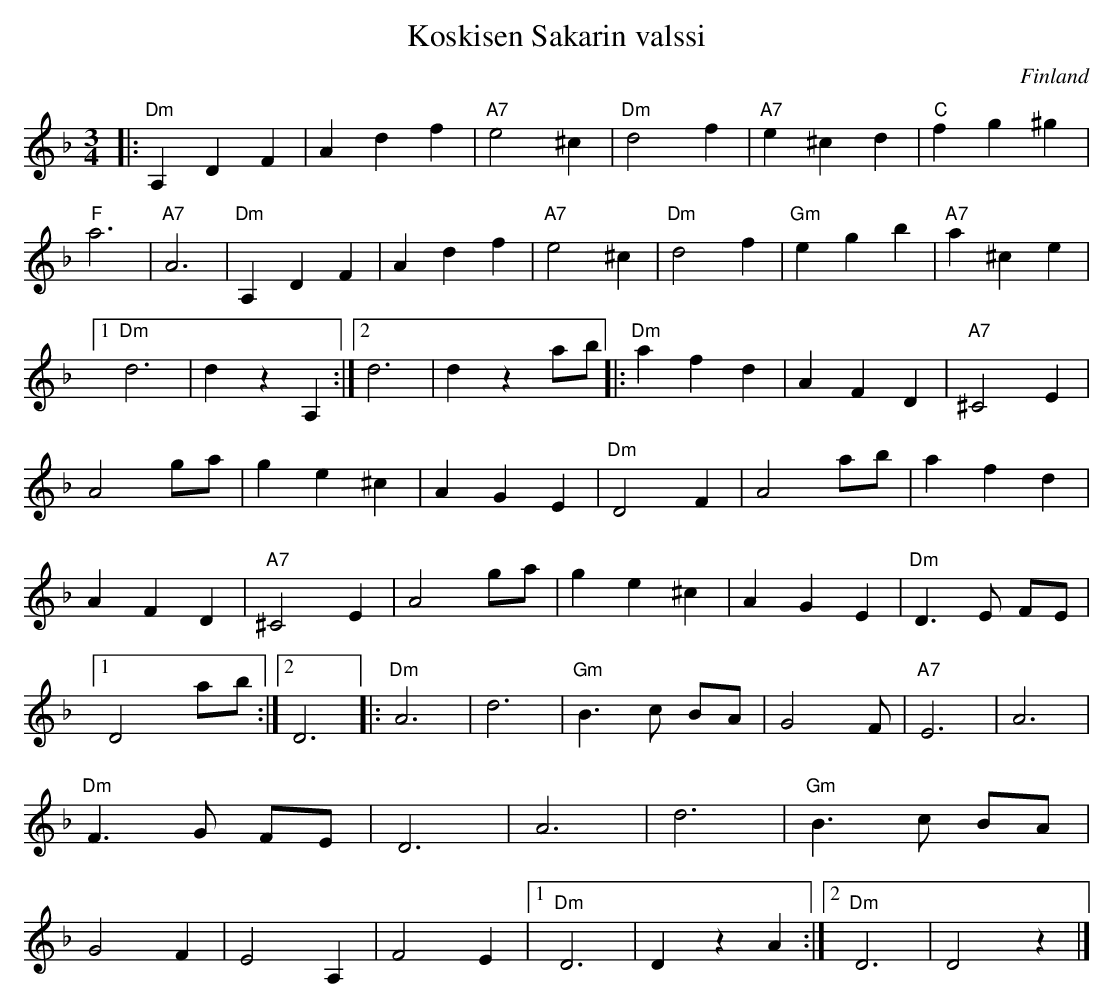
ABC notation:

X:1
T:Koskisen Sakarin valssi
O:Finland
M:3/4
L:1/8
K:Dm
|: "Dm" A,2 D2 F2 | A2 d2 f2 |"A7" e4 ^c2 |"Dm" d4 f2 |"A7" e2 ^c2 d2 |"C" f2 g2 ^g2 |"F" a6 |"A7" A6 |"Dm" A,2 D2 F2 | A2 d2 f2 |"A7" e4 ^c2 |"Dm" d4 f2 |"Gm" e2 g2 b2 |"A7" a2 ^c2 e2 |1 "Dm" d6 | d2 z2 A,2 :|2 d6 | d2 z2 ab |: "Dm" a2 f2 d2 | A2 F2 D2 |"A7" ^C4 E2 | A4 ga | g2 e2 ^c2 | A2 G2 E2 |"Dm" D4 F2 | A4 ab | a2 f2 d2 | A2 F2 D2 |"A7" ^C4 E2 | A4 ga | g2 e2 ^c2 | A2 G2 E2 |"Dm" D3 E FE |1 D4 ab :|2 D6 |: "Dm" A6 | d6 |"Gm" B3 c BA | G4 F 2 |"A7" E6 | A6 |"Dm" F3 G FE | D6 | A6 | d6 |"Gm" B3 c BA | G4 F2 | E4 A,2 | F4 E2 |1 "Dm" D6 | D2 z2 A2 :|2 "Dm" D6 | D4 z2 |]
